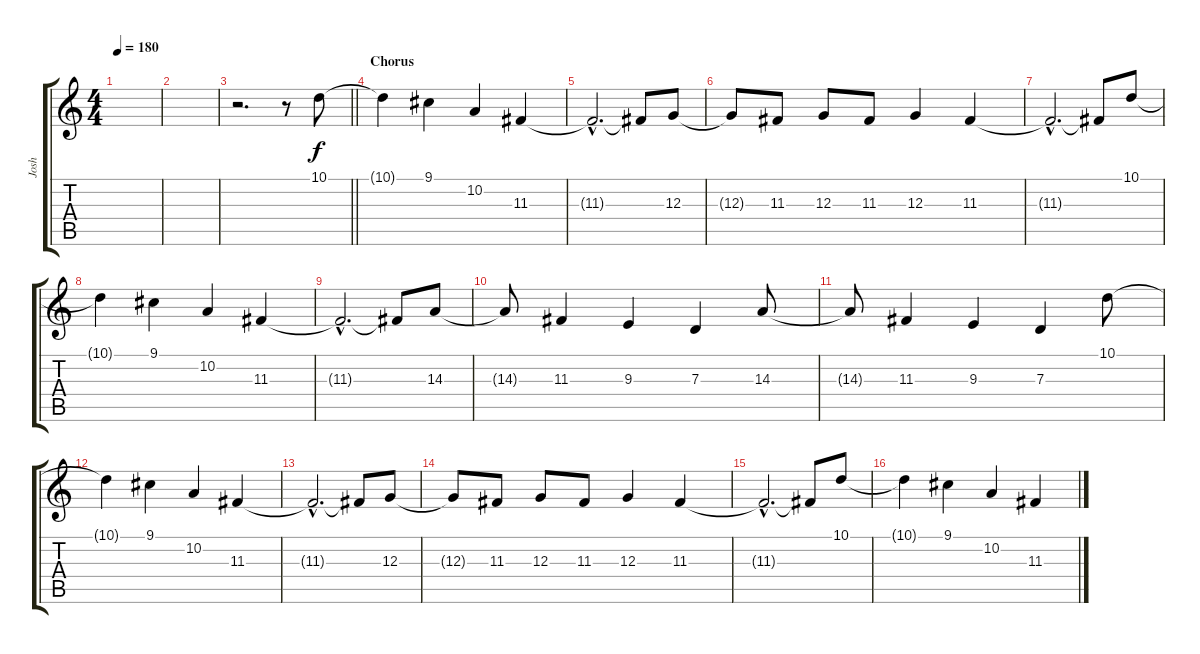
\track ("Josh" "Josh") {instrument synthstrings1}
\staff {score tabs}
\tuning (E4 B3 G3 D3 A2 D2) {hide}
\ts (4 4)
\tempo 180
\clef g2
\ks c
|
|
\barLineRight lightlight
r.2{d} r.8 10.1.8{volume 12} |
\section ("" "Chorus")
10.1{t}.4 9.1.4 10.2.4 11.3.4 |
11.3{hac t}.2{d} 11.3{t}.8 12.3.8 |
12.3{t}.8 11.3.8 12.3.8 11.3.8 12.3.4 11.3.4 |
11.3{hac t}.2{d} 11.3{t}.8 10.1.8 |
10.1{t}.4 9.1.4 10.2.4 11.3.4 |
11.3{hac t}.2{d} 11.3{t}.8 14.3.8 |
14.3{t}.8 11.3.4 9.3.4 7.3.4 14.3.8 |
14.3{t}.8 11.3.4 9.3.4 7.3.4 10.1.8 |
10.1{t}.4 9.1.4 10.2.4 11.3.4 |
11.3{hac t}.2{d} 11.3{t}.8 12.3.8 |
12.3{t}.8 11.3.8 12.3.8 11.3.8 12.3.4 11.3.4 |
11.3{hac t}.2{d} 11.3{t}.8 10.1.8 |
10.1{t}.4 9.1.4 10.2.4 11.3.4
